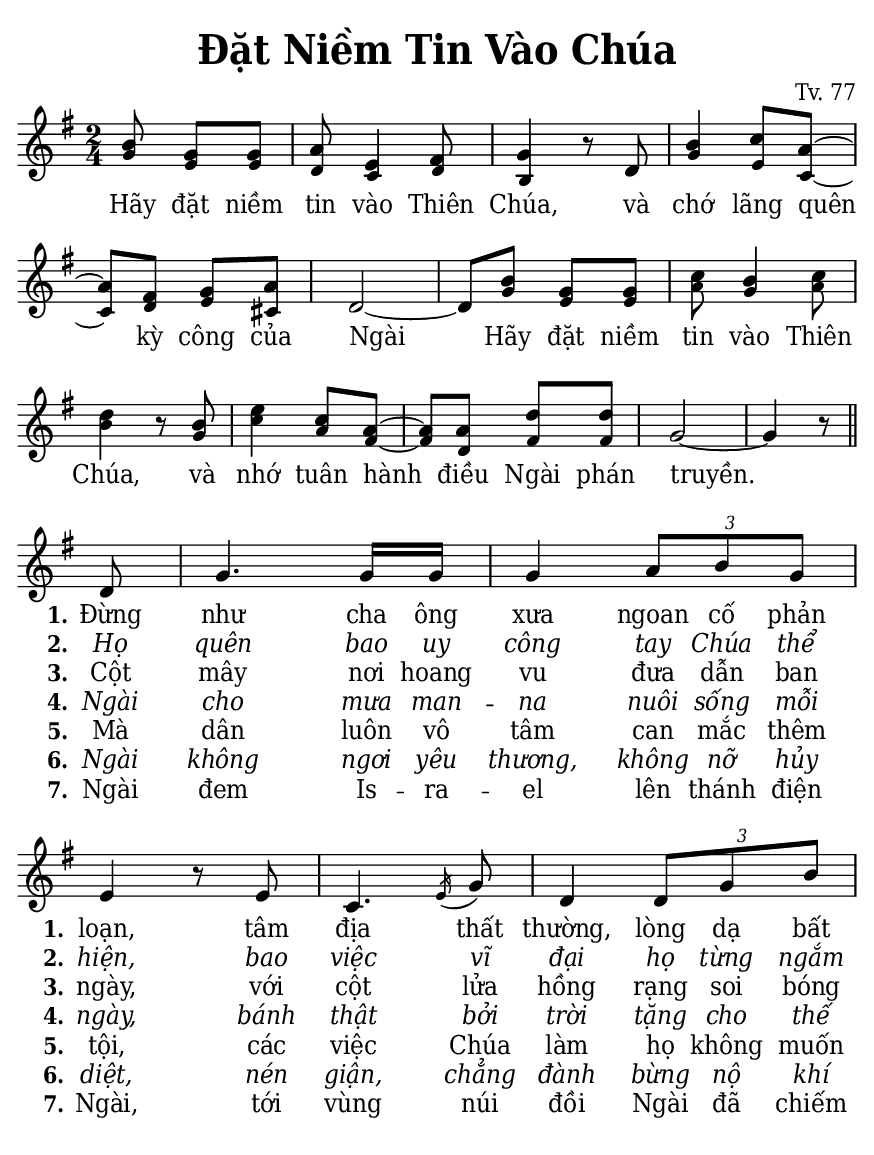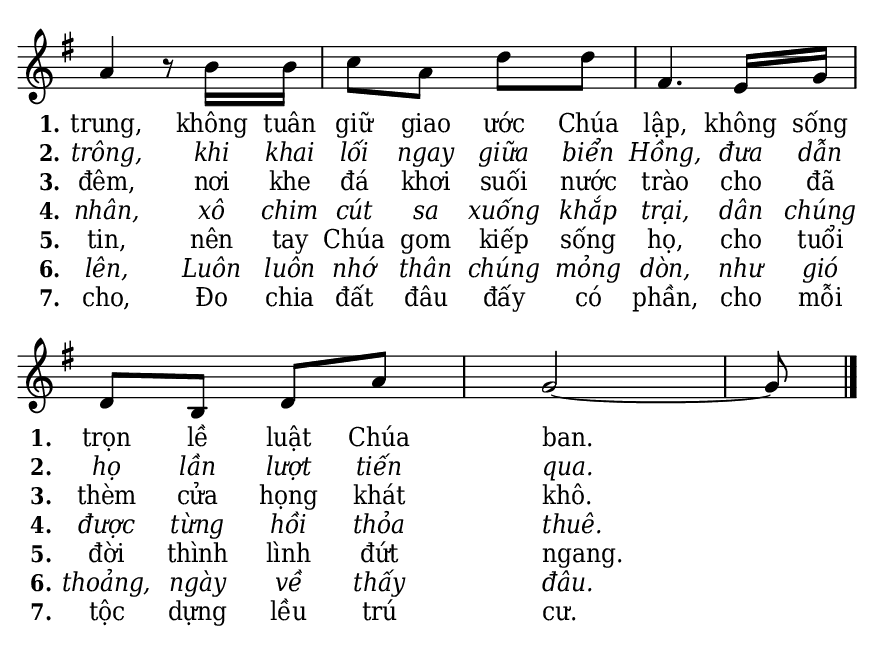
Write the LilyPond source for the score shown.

% Cài đặt chung\
\version "2.22.1"
\include "english.ly"

\header {
  title = \markup { \fontsize #1 "Đặt Niềm Tin Vào Chúa" }
  composer = "Tv. 77"
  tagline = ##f
}

% Nhạc phiên khúc
nhacPhienKhucSop = \relative c'' {
  \autoPageBreaksOff
  \partial 4. b8 g g |
  a e4 fs8 |
  g4 r8 d |
  b'4 c8 a ~ |
  a fs g a |
  d,2 ~ |
  d8 b' g g |
  c b4 c8 |
  d4 r8 b |
  e4 c8 a ~ |
  a a d d |
  g,2 ~ |
  g4 r8 \bar "||" \break
  
  d |
  g4. g16 g |
  g4 \tuplet 3/2 { a8 b g } |
  e4 r8 e |
  c4. \slashedGrace { e16 ( } g8) |
  d4 \tuplet 3/2 { d8 g b } |
  
  \pageBreak
  
  a4 r8 b16 b |
  c8 a d d |
  fs,4. e16 g |
  d8 b d a' |
  g2 ~ |
  g8 \bar "|."
}

nhacPhienKhucAlto = \relative c'' {
  g8 e e |
  d c4 d8 |
  b4 r8 d |
  g4 e8 c ~ |
  c d e cs |
  d2 ~ |
  d8 g e e |
  a g4 a8 |
  b4 r8 g |
  c4 a8 fs ~ |
  fs d fs fs |
  g2 ~ |
  g4 r8
}

% Lời phiên khúc
loiPhienKhucSop = \lyrics {
  %\set stanza = "ĐK:"
  Hãy đặt niềm tin vào Thiên Chúa,
  và chớ lãng quên kỳ công của Ngài
  Hãy đặt niềm tin vào Thiên Chúa,
  và nhớ tuân hành điều Ngài phán truyền.
  <<
    {
      \set stanza = "1."
      Đừng như cha ông xưa ngoan cố phản loạn,
      tâm địa thất thường, lòng dạ bất trung,
      không tuân giữ giao ước Chúa lập,
      không sống trọn lề luật Chúa ban.
    }
    \new Lyrics {
	    \set associatedVoice = "beSop"
	    \set stanza = "2."
      \override Lyrics.LyricText.font-shape = #'italic
	    Họ quên bao uy công tay Chúa thể hiện,
	    bao việc vĩ đại họ từng ngắm trông,
	    khi khai lối ngay giữa biển Hồng,
	    đưa dẫn họ lần lượt tiến qua.
    }
    \new Lyrics {
	    \set associatedVoice = "beSop"
	    \set stanza = "3."
	    Cột mây nơi hoang vu đưa dẫn ban ngày,
	    với cột lửa hồng rạng soi bóng đêm,
	    nơi khe đá khơi suối nước trào
	    cho đã thèm cửa họng khát khô.
    }
    \new Lyrics {
	    \set associatedVoice = "beSop"
	    \set stanza = "4."
      \override Lyrics.LyricText.font-shape = #'italic
	    Ngài cho mưa man -- na nuôi sống mỗi ngày,
	    bánh thật bởi trời tặng cho thế nhân,
	    xô chim cút sa xuống khắp trại,
	    dân chúng được từng hồi thỏa thuê.
    }
    \new Lyrics {
	    \set associatedVoice = "beSop"
	    \set stanza = "5."
	    Mà dân luôn vô tâm can mắc thêm tội,
	    các việc Chúa làm họ không muốn tin,
	    nên tay Chúa gom kiếp sống họ,
	    cho tuổi đời thình lình đứt ngang.
    }
    \new Lyrics {
	    \set associatedVoice = "beSop"
	    \set stanza = "6."
      \override Lyrics.LyricText.font-shape = #'italic
	    Ngài không ngơi yêu thương, không nỡ hủy diệt,
	    nén giận, chẳng đành bừng nộ khí lên,
	    Luôn luôn nhớ thân chúng mỏng dòn,
	    như gió thoảng, ngày về thấy đâu.
    }
    \new Lyrics {
	    \set associatedVoice = "beSop"
	    \set stanza = "7."
	    Ngài đem Is -- ra -- el lên thánh điện Ngài,
	    tới vùng núi đồi Ngài đã chiếm cho,
	    Đo chia đất đâu đấy có phần,
	    cho mỗi tộc dựng lều trú cư.
    }
  >>
}

% Dàn trang
\paper {
  #(set-paper-size "a5")
  top-margin = 3\mm
  bottom-margin = 3\mm
  left-margin = 3\mm
  right-margin = 3\mm
  indent = #0
  #(define fonts
	 (make-pango-font-tree "Deja Vu Serif Condensed"
	 		       "Deja Vu Serif Condensed"
			       "Deja Vu Serif Condensed"
			       (/ 20 20)))
  print-page-number = ##f
  system-system-spacing = #'((basic-distance . 0.1) (padding . 3))
  ragged-bottom = ##t
}

TongNhip = {
  \key g \major \time 2/4
  \set Timing.beamExceptions = #'()
  \set Timing.baseMoment = #(ly:make-moment 1/4)
}

% mã nguồn cho những chức năng chưa hỗ trợ trong phiên bản lilypond hiện tại
% cung cấp bởi cộng đồng lilypond khi gửi email đến lilypond-user@gnu.org
% Đổi kích thước nốt cho bè phụ
notBePhu =
#(define-music-function (font-size music) (number? ly:music?)
   (for-some-music
     (lambda (m)
       (if (music-is-of-type? m 'rhythmic-event)
           (begin
             (set! (ly:music-property m 'tweaks)
                   (cons `(font-size . ,font-size)
                         (ly:music-property m 'tweaks)))
             #t)
           #f))
     music)
   music)

% in số phiên khúc trên mỗi dòng
#(define (add-grob-definition grob-name grob-entry)
    (set! all-grob-descriptions
          (cons ((@@ (lily) completize-grob-entry)
                 (cons grob-name grob-entry))
                all-grob-descriptions)))

#(add-grob-definition
   'StanzaNumberSpanner
   `((direction . ,LEFT)
     (font-series . bold)
     (padding . 1)
     (side-axis . ,X)
     (stencil . ,ly:text-interface::print)
     (X-offset . ,ly:side-position-interface::x-aligned-side)
     (Y-extent . ,grob::always-Y-extent-from-stencil)
     (meta . ((class . Spanner)
              (interfaces . (font-interface
                             side-position-interface
                             stanza-number-interface
                             text-interface))))))

\layout {
   \context {
     \Global
     \grobdescriptions #all-grob-descriptions
   }
   \context {
     \Score
     \remove Stanza_number_align_engraver
     \consists
       #(lambda (context)
          (let ((texts '())
                (syllables '()))
            (make-engraver
             (acknowledgers
              ((stanza-number-interface engraver grob source-engraver)
                 (set! texts (cons grob texts)))
              ((lyric-syllable-interface engraver grob source-engraver)
                 (set! syllables (cons grob syllables))))
             ((stop-translation-timestep engraver)
                (for-each
                 (lambda (text)
                   (for-each
                    (lambda (syllable)
                      (ly:pointer-group-interface::add-grob text
'side-support-elements syllable))
                    syllables))
                 texts)
                (set! syllables '())))))
   }
   \context {
     \Lyrics
     \remove Stanza_number_engraver
     \consists
       #(lambda (context)
          (let ((text #f)
                (last-stanza #f))
            (make-engraver
             ((process-music engraver)
                (let ((stanza (ly:context-property context 'stanza #f)))
                  (if (and stanza (not (equal? stanza last-stanza)))
                      (let ((column (ly:context-property context
'currentCommandColumn)))
                        (set! last-stanza stanza)
                        (if text
                            (ly:spanner-set-bound! text RIGHT column))

                        (set! text (ly:engraver-make-grob engraver
'StanzaNumberSpanner '()))
                        (ly:grob-set-property! text 'text stanza)
                        (ly:spanner-set-bound! text LEFT column)))))
             ((finalize engraver)
                (if text
                    (let ((column (ly:context-property context
'currentCommandColumn)))
                      (ly:spanner-set-bound! text RIGHT column)))))))
     \override StanzaNumberSpanner.horizon-padding = 10000
   }
}
% kết thúc mã nguồn

\score {
  \new ChoirStaff <<
    \new Staff \with {
        \consists "Merge_rests_engraver"
        printPartCombineTexts = ##f
      }
      <<
      \new Voice \TongNhip \partCombine 
        \nhacPhienKhucSop
        \notBePhu -1 { \nhacPhienKhucAlto }
      \new NullVoice = beSop \nhacPhienKhucSop
      \new Lyrics \lyricsto beSop \loiPhienKhucSop
      >>
  >>
  \layout {
    \override Lyrics.LyricSpace.minimum-distance = #1.5
    \override Score.BarNumber.break-visibility = ##(#f #f #f)
    \override Score.SpacingSpanner.uniform-stretching = ##t
  } 
}
